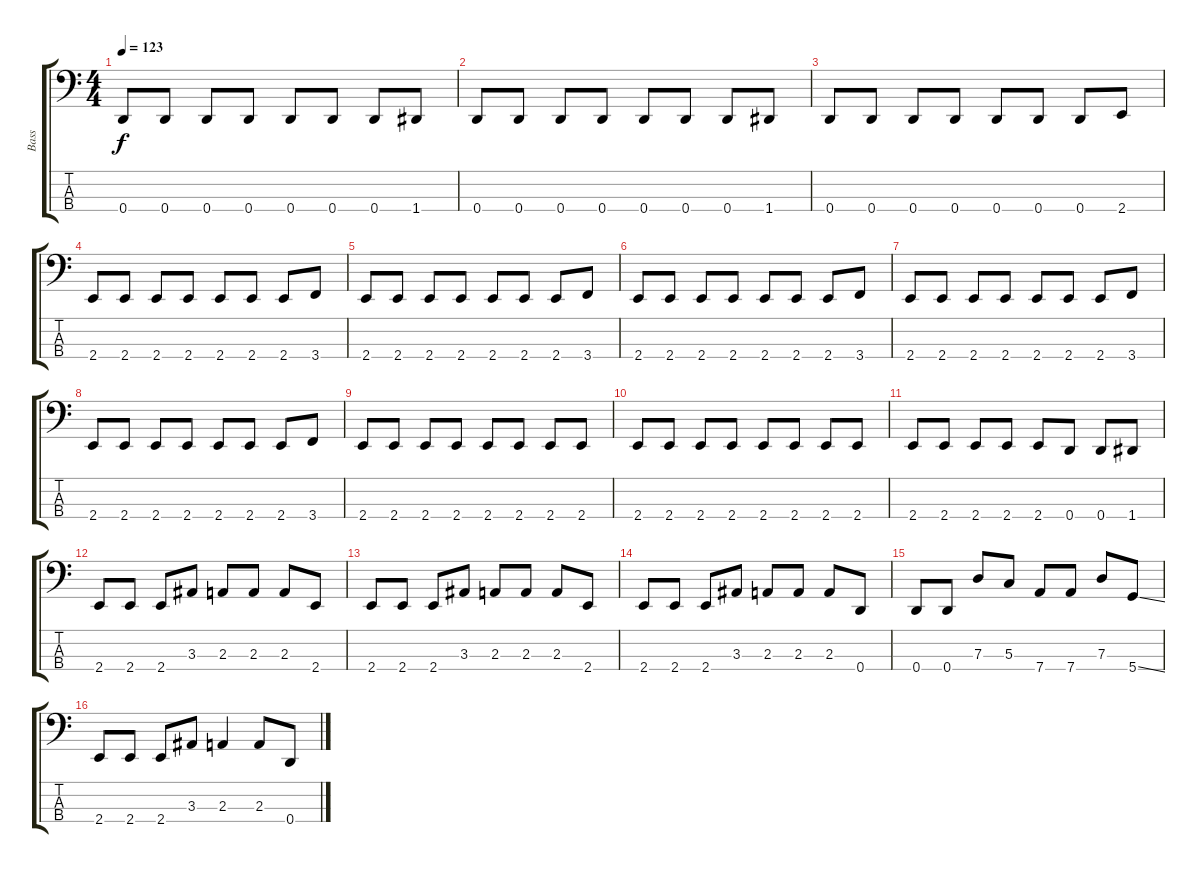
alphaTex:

\track ("Bass" "Bass") {instrument electricbasspick}
\staff {score tabs}
\tuning (F2 C2 G1 D1) {hide}
\ts (4 4)
\tempo 123
\clef f4
\ks c
0.4.8{dy f} 0.4.8 0.4.8 0.4.8 0.4.8 0.4.8 0.4.8 1.4.8 |
0.4.8 0.4.8 0.4.8 0.4.8 0.4.8 0.4.8 0.4.8 1.4.8 |
0.4.8 0.4.8 0.4.8 0.4.8 0.4.8 0.4.8 0.4.8 2.4.8 |
2.4.8 2.4.8 2.4.8 2.4.8 2.4.8 2.4.8 2.4.8 3.4.8 |
2.4.8 2.4.8 2.4.8 2.4.8 2.4.8 2.4.8 2.4.8 3.4.8 |
2.4.8 2.4.8 2.4.8 2.4.8 2.4.8 2.4.8 2.4.8 3.4.8 |
2.4.8 2.4.8 2.4.8 2.4.8 2.4.8 2.4.8 2.4.8 3.4.8 |
2.4.8 2.4.8 2.4.8 2.4.8 2.4.8 2.4.8 2.4.8 3.4.8 |
2.4.8 2.4.8 2.4.8 2.4.8 2.4.8 2.4.8 2.4.8 2.4.8 |
2.4.8 2.4.8 2.4.8 2.4.8 2.4.8 2.4.8 2.4.8 2.4.8 |
2.4.8 2.4.8 2.4.8 2.4.8 2.4.8 0.4.8 0.4.8 1.4.8 |
2.4.8 2.4.8 2.4.8 3.3.8 2.3.8 2.3.8 2.3.8 2.4.8 |
2.4.8 2.4.8 2.4.8 3.3.8 2.3.8 2.3.8 2.3.8 2.4.8 |
2.4.8 2.4.8 2.4.8 3.3.8 2.3.8 2.3.8 2.3.8 0.4.8 |
0.4.8 0.4.8 7.3.8 5.3.8 7.4.8 7.4.8 7.3.8 5.4{ss}.8 |
2.4.8 2.4.8 2.4.8 3.3.8 2.3.4 2.3.8 0.4.8
